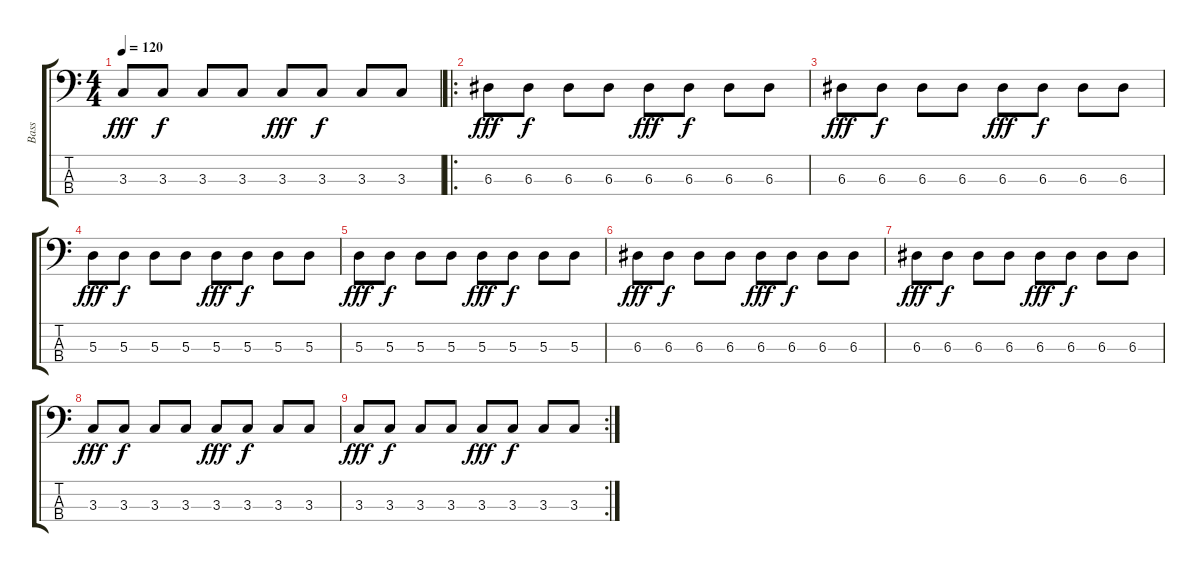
\track ("Bass" "Bass") {instrument electricbasspick}
\staff {score tabs}
\tuning (G2 D2 A1 E1) {hide}
\ts (4 4)
\tempo 120
\clef f4
\ks c
3.3.8{dy fff} 3.3.8{dy f} 3.3.8 3.3.8 3.3.8{dy fff} 3.3.8{dy f} 3.3.8 3.3.8 |
\ro
6.3.8{dy fff} 6.3.8{dy f} 6.3.8 6.3.8 6.3.8{dy fff} 6.3.8{dy f} 6.3.8 6.3.8 |
6.3.8{dy fff} 6.3.8{dy f} 6.3.8 6.3.8 6.3.8{dy fff} 6.3.8{dy f} 6.3.8 6.3.8 |
5.3.8{dy fff} 5.3.8{dy f} 5.3.8 5.3.8 5.3.8{dy fff} 5.3.8{dy f} 5.3.8 5.3.8 |
5.3.8{dy fff} 5.3.8{dy f} 5.3.8 5.3.8 5.3.8{dy fff} 5.3.8{dy f} 5.3.8 5.3.8 |
6.3.8{dy fff} 6.3.8{dy f} 6.3.8 6.3.8 6.3.8{dy fff} 6.3.8{dy f} 6.3.8 6.3.8 |
6.3.8{dy fff} 6.3.8{dy f} 6.3.8 6.3.8 6.3.8{dy fff} 6.3.8{dy f} 6.3.8 6.3.8 |
3.3.8{dy fff} 3.3.8{dy f} 3.3.8 3.3.8 3.3.8{dy fff} 3.3.8{dy f} 3.3.8 3.3.8 |
\rc 2
3.3.8{dy fff} 3.3.8{dy f} 3.3.8 3.3.8 3.3.8{dy fff} 3.3.8{dy f} 3.3.8 3.3.8
